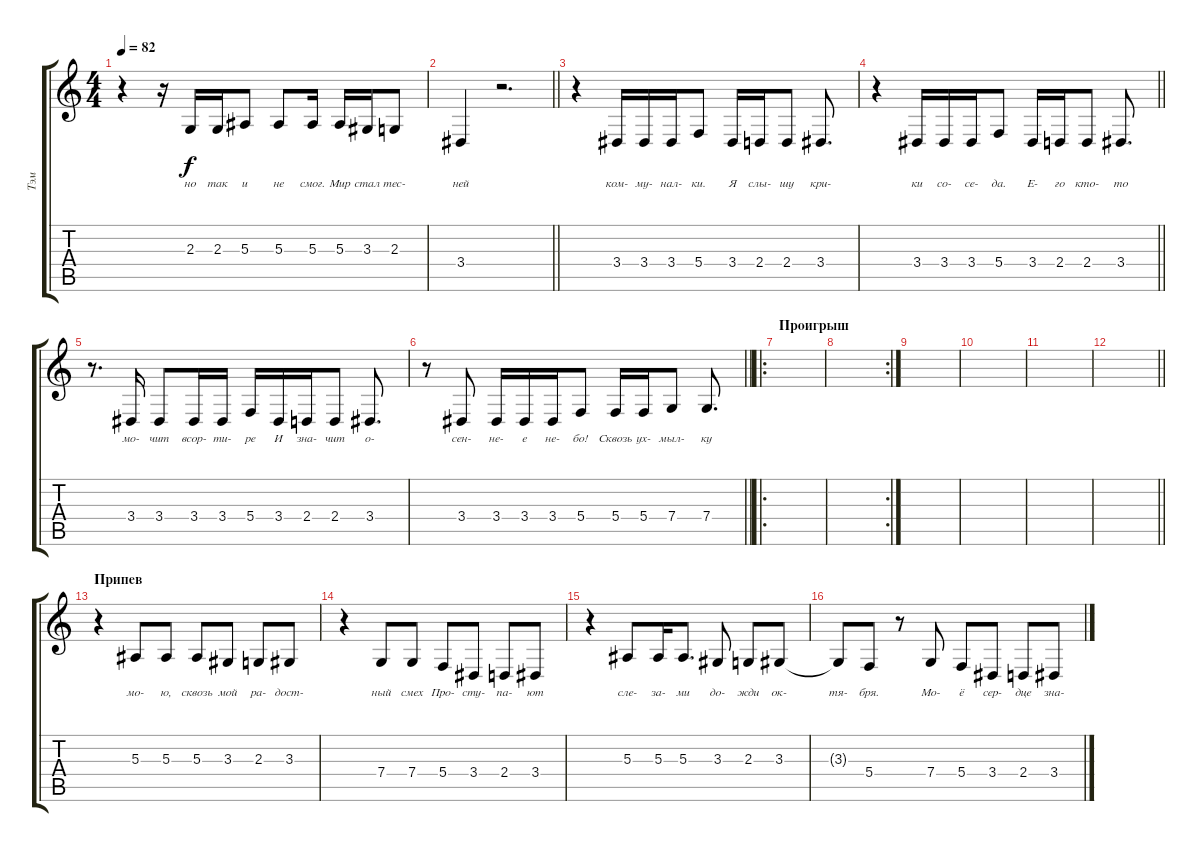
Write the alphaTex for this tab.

\track ("Тэм" "Тэм") {instrument tenorsax}
\staff {score tabs}
\tuning (D4 A3 F3 C3 G2 C2) {hide}
\ts (4 4)
\tempo 82
\clef g2
\ks c
r.4{dy f} r.16 2.3.16{lyrics (0 "но") lyrics (1 "") lyrics (2 "") lyrics (3 "") lyrics (4 "")} 2.3.16{lyrics (0 "так") lyrics (1 "") lyrics (2 "") lyrics (3 "") lyrics (4 "")} 5.3.8{lyrics (0 "и") lyrics (1 "") lyrics (2 "") lyrics (3 "") lyrics (4 "")} 5.3.8{lyrics (0 "не") lyrics (1 "") lyrics (2 "") lyrics (3 "") lyrics (4 "")} 5.3.16{lyrics (0 "смог.") lyrics (1 "") lyrics (2 "") lyrics (3 "") lyrics (4 "")} 5.3.16{lyrics (0 "Мир") lyrics (1 "") lyrics (2 "") lyrics (3 "") lyrics (4 "")} 3.3.16{lyrics (0 "стал") lyrics (1 "") lyrics (2 "") lyrics (3 "") lyrics (4 "")} 2.3.8{lyrics (0 "тес-") lyrics (1 "") lyrics (2 "") lyrics (3 "") lyrics (4 "")} |
\barLineRight lightlight
3.4.4{lyrics (0 "ней") lyrics (1 "") lyrics (2 "") lyrics (3 "") lyrics (4 "")} r.2{d} |
r.4 3.4.16{lyrics (0 "ком-") lyrics (1 "") lyrics (2 "") lyrics (3 "") lyrics (4 "")} 3.4.16{lyrics (0 "му-") lyrics (1 "") lyrics (2 "") lyrics (3 "") lyrics (4 "")} 3.4.16{lyrics (0 "нал-") lyrics (1 "") lyrics (2 "") lyrics (3 "") lyrics (4 "")} 5.4.8{lyrics (0 "ки.") lyrics (1 "") lyrics (2 "") lyrics (3 "") lyrics (4 "")} 3.4.16{lyrics (0 "Я") lyrics (1 "") lyrics (2 "") lyrics (3 "") lyrics (4 "")} 2.4.16{lyrics (0 "слы-") lyrics (1 "") lyrics (2 "") lyrics (3 "") lyrics (4 "")} 2.4.8{lyrics (0 "шу") lyrics (1 "") lyrics (2 "") lyrics (3 "") lyrics (4 "")} 3.4.8{d lyrics (0 "кри-") lyrics (1 "") lyrics (2 "") lyrics (3 "") lyrics (4 "")} |
\barLineRight lightlight
r.4 3.4.16{lyrics (0 "ки") lyrics (1 "") lyrics (2 "") lyrics (3 "") lyrics (4 "")} 3.4.16{lyrics (0 "со-") lyrics (1 "") lyrics (2 "") lyrics (3 "") lyrics (4 "")} 3.4.16{lyrics (0 "се-") lyrics (1 "") lyrics (2 "") lyrics (3 "") lyrics (4 "")} 5.4.8{lyrics (0 "да.") lyrics (1 "") lyrics (2 "") lyrics (3 "") lyrics (4 "")} 3.4.16{lyrics (0 "Е-") lyrics (1 "") lyrics (2 "") lyrics (3 "") lyrics (4 "")} 2.4.16{lyrics (0 "го") lyrics (1 "") lyrics (2 "") lyrics (3 "") lyrics (4 "")} 2.4.8{lyrics (0 "кто-") lyrics (1 "") lyrics (2 "") lyrics (3 "") lyrics (4 "")} 3.4.8{d lyrics (0 "то") lyrics (1 "") lyrics (2 "") lyrics (3 "") lyrics (4 "")} |
r.8{d} 3.4.16{lyrics (0 "мо-") lyrics (1 "") lyrics (2 "") lyrics (3 "") lyrics (4 "")} 3.4.8{lyrics (0 "чит") lyrics (1 "") lyrics (2 "") lyrics (3 "") lyrics (4 "")} 3.4.16{lyrics (0 "всор-") lyrics (1 "") lyrics (2 "") lyrics (3 "") lyrics (4 "")} 3.4.16{lyrics (0 "ти-") lyrics (1 "") lyrics (2 "") lyrics (3 "") lyrics (4 "")} 5.4.16{lyrics (0 "ре") lyrics (1 "") lyrics (2 "") lyrics (3 "") lyrics (4 "")} 3.4.16{lyrics (0 "И") lyrics (1 "") lyrics (2 "") lyrics (3 "") lyrics (4 "")} 2.4.16{lyrics (0 "зна-") lyrics (1 "") lyrics (2 "") lyrics (3 "") lyrics (4 "")} 2.4.8{lyrics (0 "чит") lyrics (1 "") lyrics (2 "") lyrics (3 "") lyrics (4 "")} 3.4.8{d lyrics (0 "о-") lyrics (1 "") lyrics (2 "") lyrics (3 "") lyrics (4 "")} |
\barLineRight lightlight
r.8 3.4.8{lyrics (0 "сен-") lyrics (1 "") lyrics (2 "") lyrics (3 "") lyrics (4 "")} 3.4.16{lyrics (0 "не-") lyrics (1 "") lyrics (2 "") lyrics (3 "") lyrics (4 "")} 3.4.16{lyrics (0 "е") lyrics (1 "") lyrics (2 "") lyrics (3 "") lyrics (4 "")} 3.4.16{lyrics (0 "не-") lyrics (1 "") lyrics (2 "") lyrics (3 "") lyrics (4 "")} 5.4.8{lyrics (0 "бо!") lyrics (1 "") lyrics (2 "") lyrics (3 "") lyrics (4 "")} 5.4.16{lyrics (0 "Сквозь") lyrics (1 "") lyrics (2 "") lyrics (3 "") lyrics (4 "")} 5.4.16{lyrics (0 "ух-") lyrics (1 "") lyrics (2 "") lyrics (3 "") lyrics (4 "")} 7.4.8{lyrics (0 "мыл-") lyrics (1 "") lyrics (2 "") lyrics (3 "") lyrics (4 "")} 7.4.8{d lyrics (0 "ку") lyrics (1 "") lyrics (2 "") lyrics (3 "") lyrics (4 "")} |
\ro
\section ("" "Проигрыш")
|
\rc 2
|
|
|
|
\barLineRight lightlight
|
\section ("" "Припев")
r.4 5.3.8{lyrics (0 "мо-") lyrics (1 "") lyrics (2 "") lyrics (3 "") lyrics (4 "")} 5.3.8{lyrics (0 "ю,") lyrics (1 "") lyrics (2 "") lyrics (3 "") lyrics (4 "")} 5.3.8{lyrics (0 "сквозь") lyrics (1 "") lyrics (2 "") lyrics (3 "") lyrics (4 "")} 3.3.8{lyrics (0 "мой") lyrics (1 "") lyrics (2 "") lyrics (3 "") lyrics (4 "")} 2.3.8{lyrics (0 "ра-") lyrics (1 "") lyrics (2 "") lyrics (3 "") lyrics (4 "")} 3.3.8{lyrics (0 "дост-") lyrics (1 "") lyrics (2 "") lyrics (3 "") lyrics (4 "")} |
r.4 7.4.8{lyrics (0 "ный") lyrics (1 "") lyrics (2 "") lyrics (3 "") lyrics (4 "")} 7.4.8{lyrics (0 "смех") lyrics (1 "") lyrics (2 "") lyrics (3 "") lyrics (4 "")} 5.4.8{lyrics (0 "Про-") lyrics (1 "") lyrics (2 "") lyrics (3 "") lyrics (4 "")} 3.4.8{lyrics (0 "сту-") lyrics (1 "") lyrics (2 "") lyrics (3 "") lyrics (4 "")} 2.4.8{lyrics (0 "па-") lyrics (1 "") lyrics (2 "") lyrics (3 "") lyrics (4 "")} 3.4.8{lyrics (0 "ют") lyrics (1 "") lyrics (2 "") lyrics (3 "") lyrics (4 "")} |
r.4 5.3.8{lyrics (0 "сле-") lyrics (1 "") lyrics (2 "") lyrics (3 "") lyrics (4 "")} 5.3.16{lyrics (0 "за-") lyrics (1 "") lyrics (2 "") lyrics (3 "") lyrics (4 "")} 5.3.8{d lyrics (0 "ми") lyrics (1 "") lyrics (2 "") lyrics (3 "") lyrics (4 "")} 3.3.8{lyrics (0 "до-") lyrics (1 "") lyrics (2 "") lyrics (3 "") lyrics (4 "")} 2.3.8{lyrics (0 "жди") lyrics (1 "") lyrics (2 "") lyrics (3 "") lyrics (4 "")} 3.3.8{lyrics (0 "ок-") lyrics (1 "") lyrics (2 "") lyrics (3 "") lyrics (4 "")} |
3.3{t}.8{lyrics (0 "тя-") lyrics (1 "") lyrics (2 "") lyrics (3 "") lyrics (4 "")} 5.4.8{lyrics (0 "бря.") lyrics (1 "") lyrics (2 "") lyrics (3 "") lyrics (4 "")} r.8 7.4.8{lyrics (0 "Мо-") lyrics (1 "") lyrics (2 "") lyrics (3 "") lyrics (4 "")} 5.4.8{lyrics (0 "ё") lyrics (1 "") lyrics (2 "") lyrics (3 "") lyrics (4 "")} 3.4.8{lyrics (0 "сер-") lyrics (1 "") lyrics (2 "") lyrics (3 "") lyrics (4 "")} 2.4.8{lyrics (0 "дце") lyrics (1 "") lyrics (2 "") lyrics (3 "") lyrics (4 "")} 3.4.8{lyrics (0 "зна-") lyrics (1 "") lyrics (2 "") lyrics (3 "") lyrics (4 "")}
